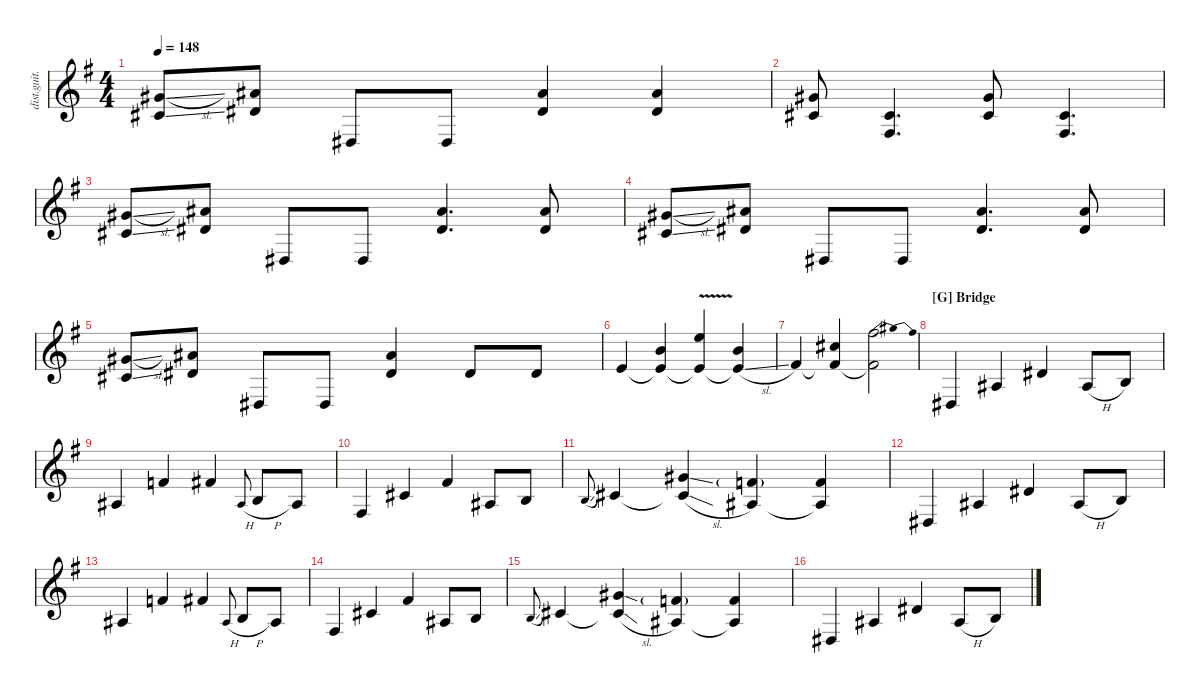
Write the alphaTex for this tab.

\defaultSystemsLayout 4
\hideDynamics
\bracketExtendMode nobrackets
\otherSystemsTrackNameOrientation horizontal
\track ("Rhythm Guitar 1 (James)" "dist.guit.") {multiBarRest instrument distortionguitar}
\staff {score}
\tuning (Eb4 Bb3 Gb3 Db3 Ab2 Eb2)
\ts (4 4)
\tempo 148
\clef g2
\ks eminor
(5.5{sl acc #} 7.4{sl acc #}).8{dy mf} (7.5{acc #} 9.4{acc #}).8 0.6{pm acc #}.8 0.6{pm acc #}.8 (7.5{acc #} 9.4{acc #}).4 (9.4{acc #} 7.5{acc #}).4 |
(5.5{acc #} 7.4{acc #}).8 (5.5{acc #} 3.6{acc #}).4{d} (5.5{acc #} 7.4{acc #}).8 (5.5{acc #} 3.6{acc #}).4{d} |
(5.5{sl acc #} 7.4{sl acc #}).8 (7.5{acc #} 9.4{acc #}).8 0.6{pm acc #}.8 0.6{pm acc #}.8 (7.5{acc #} 9.4{acc #}).4{d} (9.4{acc #} 7.5{acc #}).8 |
(5.5{sl acc #} 7.4{sl acc #}).8 (7.5{acc #} 9.4{acc #}).8 0.6{pm acc #}.8 0.6{pm acc #}.8 (7.5{acc #} 9.4{acc #}).4{d} (9.4{acc #} 7.5{acc #}).8 |
(5.5{sl acc #} 7.4{sl acc #}).8 (7.5{acc #} 9.4{acc #}).8 0.6{pm acc #}.8 0.6{pm acc #}.8 (7.5{acc #} 9.4{acc #}).4 7.5{acc #}.8 7.5{acc #}.8 |
8.5{acc forcenatural}.4 (10.4{acc forcenatural} 8.5{t acc forcenatural}).4 (10.3{v acc forcenatural} 8.5{t acc forcenatural}).4 (10.4{acc forcenatural} 8.5{sl t acc forcenatural}).4 |
10.5{acc #}.4 (12.4{acc #} 10.5{t acc #}).4 (12.3{be (bendrelease 10.2 0 18 4 24 4 31.799999999999997 0) acc #} 10.5{t acc #}).2 |
\section ("G" "Bridge")
0.6{acc #}.4 2.5{pm acc #}.4 2.4{acc #}.4 2.5{h acc #}.8 3.5{acc forcenatural}.8 |
2.5{acc #}.4 4.4{pm acc forcenatural}.4 5.4{acc #}.4 2.5{h acc #}.8{gr onbeat} 3.5{h acc forcenatural}.8 2.5{acc #}.8 |
3.6{acc #}.4 5.5{pm acc #}.4 5.4{acc #}.4 2.5{acc #}.8 3.5{acc forcenatural}.8 |
3.5{sl acc forcenatural}.8{gr onbeat} 5.5{acc #}.4 (7.4{sl acc #} 5.5{sl t acc #}).4 (2.5{acc #} 4.4{g acc forcenatural}).4 (4.4{acc forcenatural} 2.5{t acc #}).4 |
0.6{acc #}.4 2.5{pm acc #}.4 2.4{acc #}.4 2.5{h acc #}.8 3.5{acc forcenatural}.8 |
2.5{acc #}.4 4.4{pm acc forcenatural}.4 5.4{acc #}.4 2.5{h acc #}.8{gr onbeat} 3.5{h acc forcenatural}.8 2.5{acc #}.8 |
3.6{acc #}.4 5.5{pm acc #}.4 5.4{acc #}.4 2.5{acc #}.8 3.5{acc forcenatural}.8 |
3.5{sl acc forcenatural}.8{gr onbeat} 5.5{acc #}.4 (7.4{sl acc #} 5.5{sl t acc #}).4 (2.5{acc #} 4.4{g acc forcenatural}).4 (4.4{acc forcenatural} 2.5{t acc #}).4 |
0.6{acc #}.4 2.5{pm acc #}.4 2.4{acc #}.4 2.5{h acc #}.8 3.5{acc forcenatural}.8
